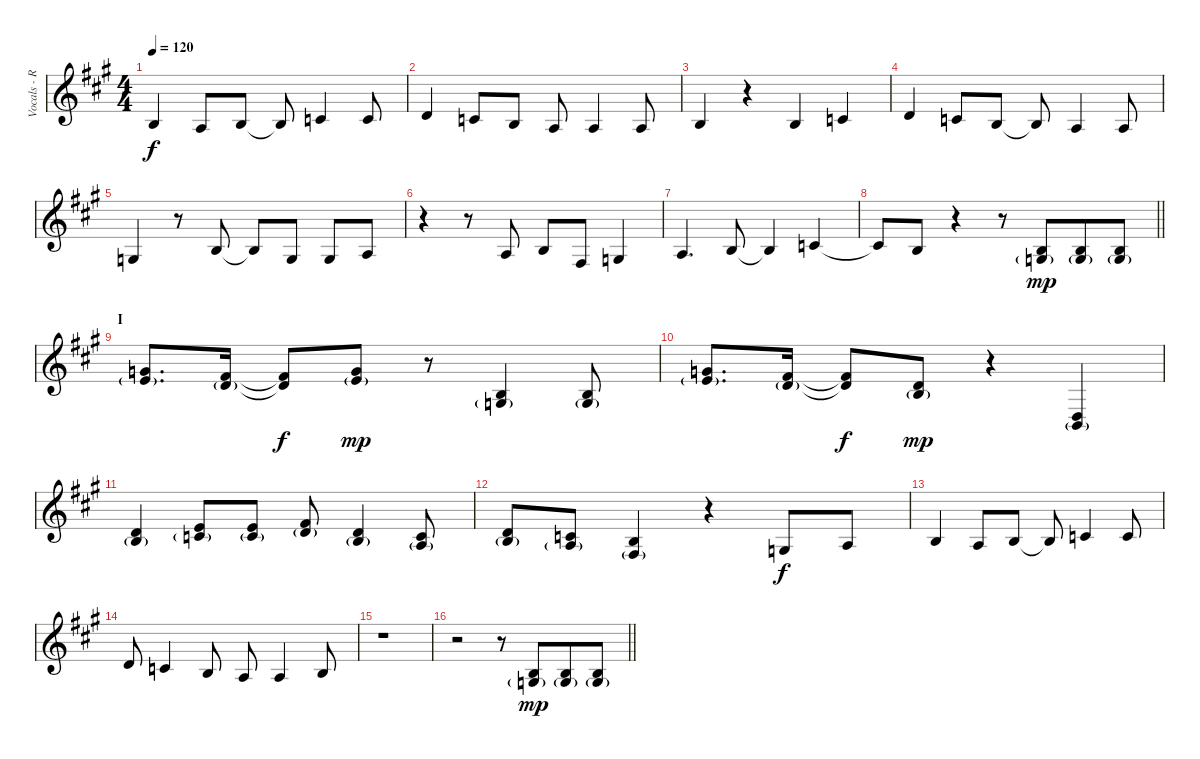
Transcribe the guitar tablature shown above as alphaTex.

\track ("Vocals - Ruki" "Vocals - R") {instrument lead6voice}
\staff {score}
\tuning (D4 A3 F3 C3 G2 D2) {hide}
\ts (4 4)
\tempo 120
\clef g2
\ks a
2.2.4{dy f} 0.2.8 2.2.8 2.2{t}.8 3.2.4 3.2.8 |
0.1.4 3.2.8 2.2.8 0.2.8 0.2.4 0.2.8 |
2.2.4 r.4 2.2.4 3.2.4 |
0.1.4 3.2.8 2.2.8 2.2{t}.8 0.2.4 0.2.8 |
2.3.4 r.8 2.2.8 2.2{t}.8 2.3.8 2.3.8 0.2.8 |
r.4 r.8 0.2.8 2.2.8 1.3.8 2.3.4 |
0.2.4{d} 2.2.8 2.2{t}.4 3.2.4 |
\barLineRight lightlight
3.2{t}.8 2.2.8 r.4 r.8 (2.2 2.3{g}).8{dy mp beam merge} (2.2 2.3{g}).8 (2.2 2.3{g}).8 |
\section ("" "I")
(5.1 7.2{g}).8{d} (4.1 5.2{g}).16 (4.1{t} 5.2{t}).8{dy f} (5.1 7.2{g}).8{dy mp} r.8{beam merge} (2.2 2.3{g}).4 (2.2 2.3{g}).8 |
(5.1 7.2{g}).8{d} (4.1 5.2{g}).16 (4.1{t} 5.2{t}).8{dy f} (0.1 2.2{g}).8{dy mp} r.4 (2.4 4.5{g}).4 |
(0.1 2.2{g}).4 (2.1 3.2{g}).8 (2.1 3.2{g}).8 (4.1 5.2{g}).8 (0.1 2.2{g}).4 (3.2 4.3{g}).8 |
(0.1 2.2{g}).8 (3.2 4.3{g}).8 (2.2 1.3{g}).4 r.4 2.3.8{dy f} 0.2.8 |
2.2.4 0.2.8 2.2.8 2.2{t}.8 3.2.4 3.2.8 |
0.1.8 3.2.4 2.2.8 0.2.8 0.2.4 2.2.8 |
r.1 |
\barLineRight lightlight
r.2 r.8 (2.2 2.3{g}).8{dy mp beam merge} (2.2 2.3{g}).8 (2.2 2.3{g}).8
